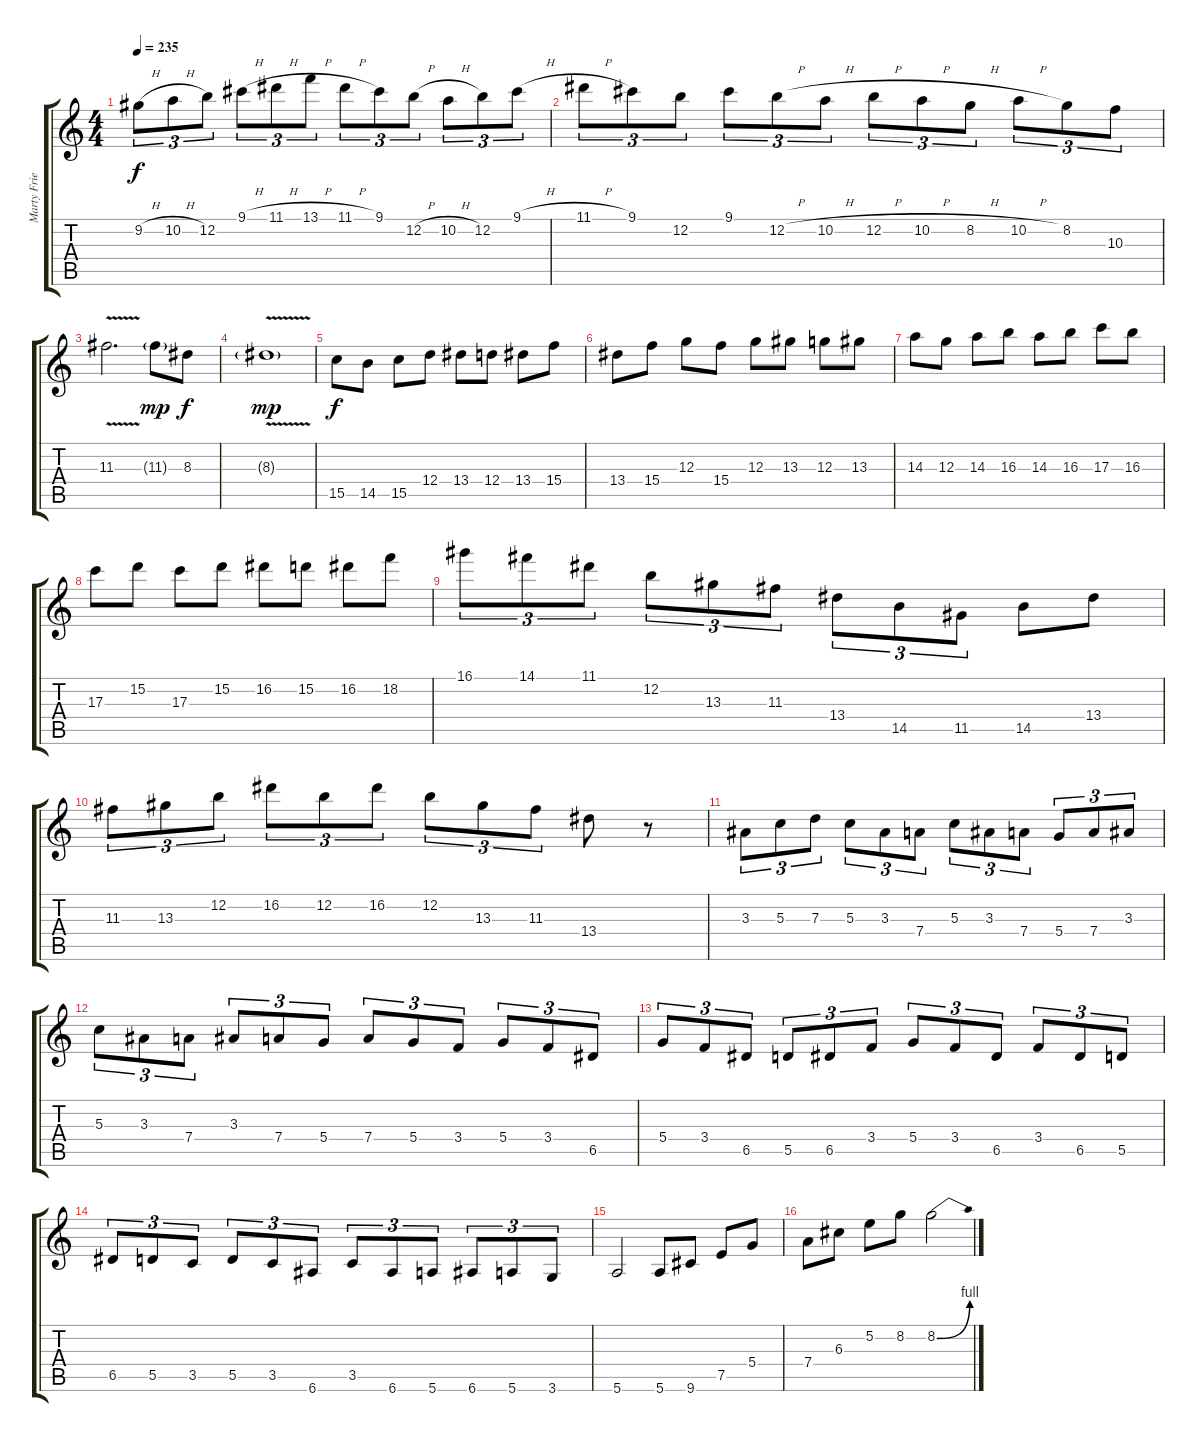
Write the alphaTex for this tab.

\track ("Marty Friedman" "Marty Frie") {instrument distortionguitar}
\staff {score tabs}
\tuning (E4 B3 G3 D3 A2 E2) {hide}
\ts (4 4)
\tempo 235
\clef g2
\ks c
9.2{h}.8{tu (3 2) dy f} 10.2{h}.8{tu (3 2)} 12.2.8{tu (3 2)} 9.1{h}.8{tu (3 2)} 11.1{h}.8{tu (3 2)} 13.1{h}.8{tu (3 2)} 11.1{h}.8{tu (3 2)} 9.1.8{tu (3 2)} 12.2{h}.8{tu (3 2)} 10.2{h}.8{tu (3 2)} 12.2.8{tu (3 2)} 9.1{h}.8{tu (3 2)} |
11.1{h}.8{tu (3 2)} 9.1.8{tu (3 2)} 12.2.8{tu (3 2)} 9.1.8{tu (3 2)} 12.2{h}.8{tu (3 2)} 10.2{h}.8{tu (3 2)} 12.2{h}.8{tu (3 2)} 10.2{h}.8{tu (3 2)} 8.2{h}.8{tu (3 2)} 10.2{h}.8{tu (3 2)} 8.2.8{tu (3 2)} 10.3.8{tu (3 2)} |
11.3{v}.2{d} 11.3{g}.8{dy mp} 8.3.8{dy f} |
8.3{v g}.1{dy mp} |
15.5.8{dy f} 14.5.8 15.5.8 12.4.8 13.4.8 12.4.8 13.4.8 15.4.8 |
13.4.8 15.4.8 12.3.8 15.4.8 12.3.8 13.3.8 12.3.8 13.3.8 |
14.3.8 12.3.8 14.3.8 16.3.8 14.3.8 16.3.8 17.3.8 16.3.8 |
17.3.8 15.2.8 17.3.8 15.2.8 16.2.8 15.2.8 16.2.8 18.2.8 |
16.1.8{tu (3 2)} 14.1.8{tu (3 2)} 11.1.8{tu (3 2)} 12.2.8{tu (3 2)} 13.3.8{tu (3 2)} 11.3.8{tu (3 2)} 13.4.8{tu (3 2)} 14.5.8{tu (3 2)} 11.5.8{tu (3 2)} 14.5.8 13.4.8 |
11.3.8{tu (3 2)} 13.3.8{tu (3 2)} 12.2.8{tu (3 2)} 16.2.8{tu (3 2)} 12.2.8{tu (3 2)} 16.2.8{tu (3 2)} 12.2.8{tu (3 2)} 13.3.8{tu (3 2)} 11.3.8{tu (3 2)} 13.4.8 r.8 |
3.3.8{tu (3 2)} 5.3.8{tu (3 2)} 7.3.8{tu (3 2)} 5.3.8{tu (3 2)} 3.3.8{tu (3 2)} 7.4.8{tu (3 2)} 5.3.8{tu (3 2)} 3.3.8{tu (3 2)} 7.4.8{tu (3 2)} 5.4.8{tu (3 2)} 7.4.8{tu (3 2)} 3.3.8{tu (3 2)} |
5.3.8{tu (3 2)} 3.3.8{tu (3 2)} 7.4.8{tu (3 2)} 3.3.8{tu (3 2)} 7.4.8{tu (3 2)} 5.4.8{tu (3 2)} 7.4.8{tu (3 2)} 5.4.8{tu (3 2)} 3.4.8{tu (3 2)} 5.4.8{tu (3 2)} 3.4.8{tu (3 2)} 6.5.8{tu (3 2)} |
5.4.8{tu (3 2)} 3.4.8{tu (3 2)} 6.5.8{tu (3 2)} 5.5.8{tu (3 2)} 6.5.8{tu (3 2)} 3.4.8{tu (3 2)} 5.4.8{tu (3 2)} 3.4.8{tu (3 2)} 6.5.8{tu (3 2)} 3.4.8{tu (3 2)} 6.5.8{tu (3 2)} 5.5.8{tu (3 2)} |
6.5.8{tu (3 2)} 5.5.8{tu (3 2)} 3.5.8{tu (3 2)} 5.5.8{tu (3 2)} 3.5.8{tu (3 2)} 6.6.8{tu (3 2)} 3.5.8{tu (3 2)} 6.6.8{tu (3 2)} 5.6.8{tu (3 2)} 6.6.8{tu (3 2)} 5.6.8{tu (3 2)} 3.6.8{tu (3 2)} |
5.6.2 5.6.8 9.6.8 7.5.8 5.4.8 |
7.4.8 6.3.8 5.2.8 8.2.8 8.2{be (bend 0 0 60 4)}.2
